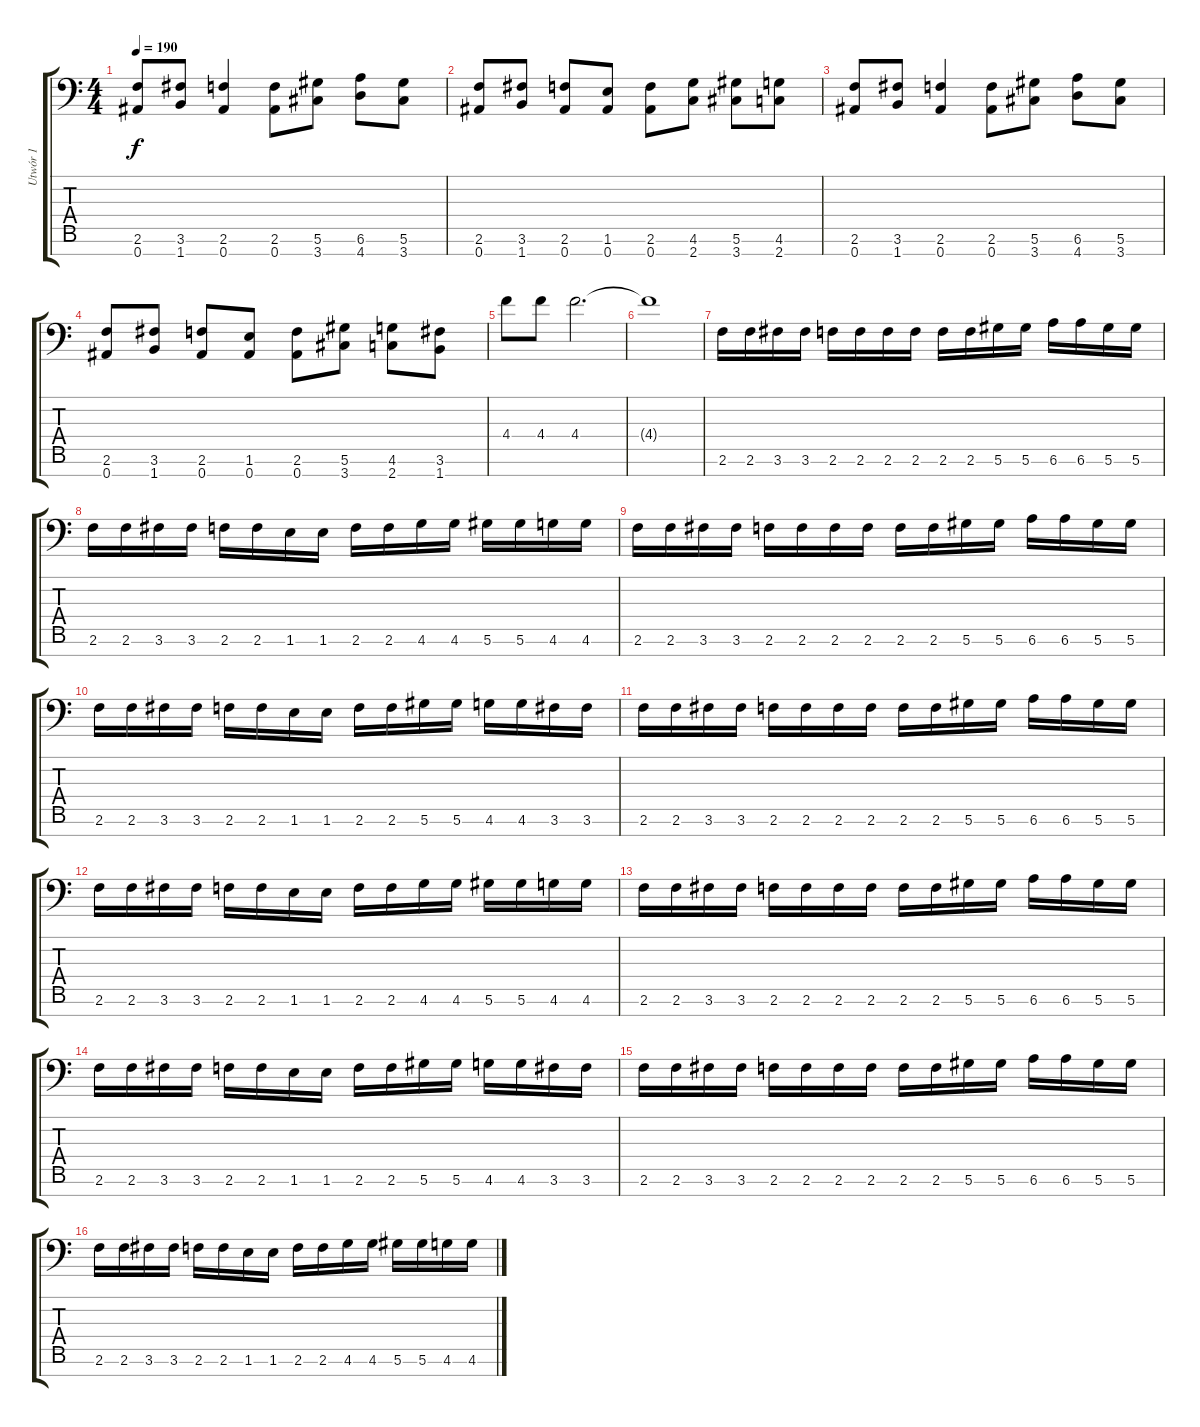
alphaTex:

\track ("Utwór 1" "Utwór 1") {instrument distortionguitar}
\staff {score tabs}
\tuning (Eb4 Bb3 Gb3 Db3 Ab2 Eb2 Bb1) {hide}
\ts (4 4)
\tempo 190
\clef f4
\ks c
(2.6 0.7).8{dy f} (3.6 1.7).8 (2.6 0.7).4 (2.6 0.7).8 (5.6 3.7).8 (6.6 4.7).8 (5.6 3.7).8 |
(2.6 0.7).8 (3.6 1.7).8 (2.6 0.7).8 (1.6 0.7).8 (2.6 0.7).8 (4.6 2.7).8 (5.6 3.7).8 (4.6 2.7).8 |
(2.6 0.7).8 (3.6 1.7).8 (2.6 0.7).4 (2.6 0.7).8 (5.6 3.7).8 (6.6 4.7).8 (5.6 3.7).8 |
(2.6 0.7).8 (3.6 1.7).8 (2.6 0.7).8 (1.6 0.7).8 (2.6 0.7).8 (5.6 3.7).8 (4.6 2.7).8 (3.6 1.7).8 |
4.4.8 4.4.8 4.4.2{d} |
4.4{t}.1 |
2.6.16 2.6.16 3.6.16 3.6.16 2.6.16 2.6.16 2.6.16 2.6.16 2.6.16 2.6.16 5.6.16 5.6.16 6.6.16 6.6.16 5.6.16 5.6.16 |
2.6.16 2.6.16 3.6.16 3.6.16 2.6.16 2.6.16 1.6.16 1.6.16 2.6.16 2.6.16 4.6.16 4.6.16 5.6.16 5.6.16 4.6.16 4.6.16 |
2.6.16 2.6.16 3.6.16 3.6.16 2.6.16 2.6.16 2.6.16 2.6.16 2.6.16 2.6.16 5.6.16 5.6.16 6.6.16 6.6.16 5.6.16 5.6.16 |
2.6.16 2.6.16 3.6.16 3.6.16 2.6.16 2.6.16 1.6.16 1.6.16 2.6.16 2.6.16 5.6.16 5.6.16 4.6.16 4.6.16 3.6.16 3.6.16 |
2.6.16 2.6.16 3.6.16 3.6.16 2.6.16 2.6.16 2.6.16 2.6.16 2.6.16 2.6.16 5.6.16 5.6.16 6.6.16 6.6.16 5.6.16 5.6.16 |
2.6.16 2.6.16 3.6.16 3.6.16 2.6.16 2.6.16 1.6.16 1.6.16 2.6.16 2.6.16 4.6.16 4.6.16 5.6.16 5.6.16 4.6.16 4.6.16 |
2.6.16 2.6.16 3.6.16 3.6.16 2.6.16 2.6.16 2.6.16 2.6.16 2.6.16 2.6.16 5.6.16 5.6.16 6.6.16 6.6.16 5.6.16 5.6.16 |
2.6.16 2.6.16 3.6.16 3.6.16 2.6.16 2.6.16 1.6.16 1.6.16 2.6.16 2.6.16 5.6.16 5.6.16 4.6.16 4.6.16 3.6.16 3.6.16 |
2.6.16 2.6.16 3.6.16 3.6.16 2.6.16 2.6.16 2.6.16 2.6.16 2.6.16 2.6.16 5.6.16 5.6.16 6.6.16 6.6.16 5.6.16 5.6.16 |
2.6.16 2.6.16 3.6.16 3.6.16 2.6.16 2.6.16 1.6.16 1.6.16 2.6.16 2.6.16 4.6.16 4.6.16 5.6.16 5.6.16 4.6.16 4.6.16
